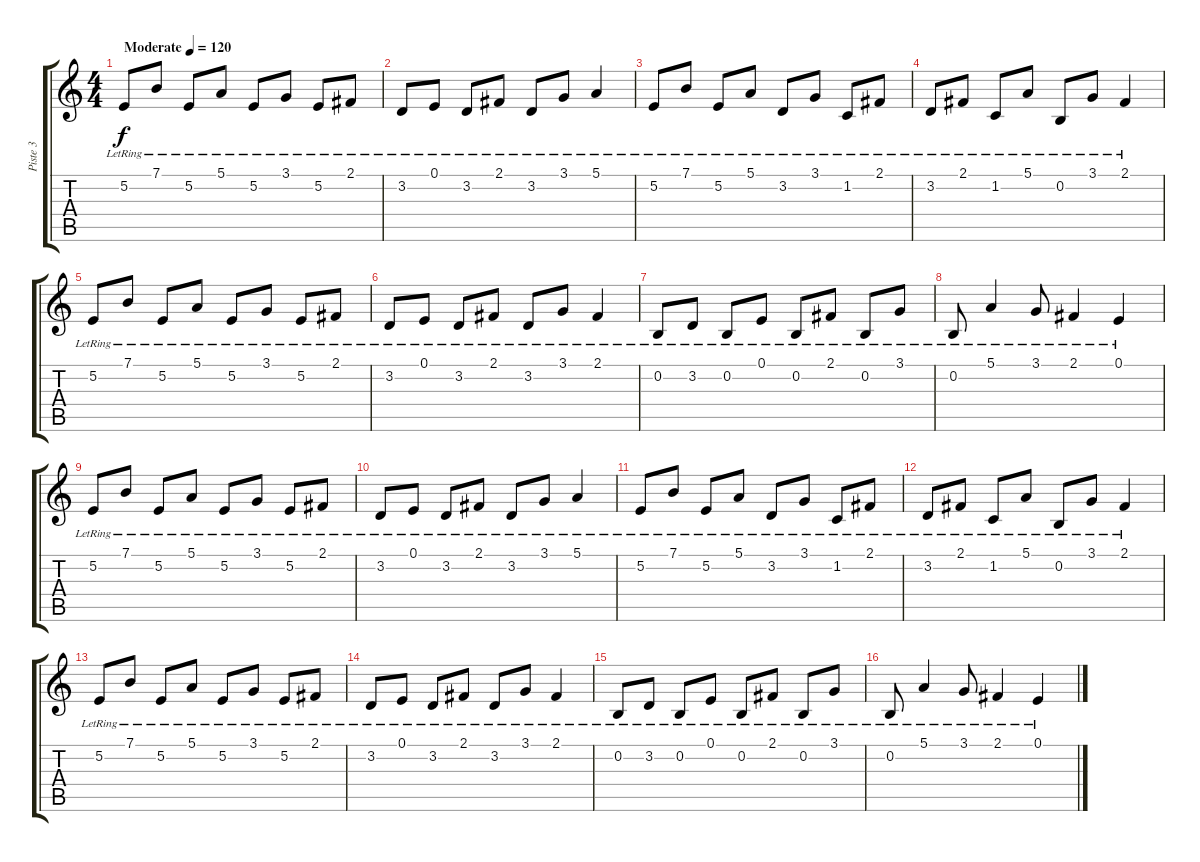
\track ("Piste 3" "Piste 3") {instrument pad1newage}
\staff {score tabs}
\tuning (E4 B3 G3 D3 A2 E2) {hide}
\ts (4 4)
\tempo (120 "Moderate")
\clef g2
\ks c
5.2{lr}.8{dy f instrument pad1newage} 7.1{lr}.8 5.2{lr}.8 5.1{lr}.8 5.2{lr}.8 3.1{lr}.8 5.2{lr}.8 2.1{lr}.8 |
3.2{lr}.8 0.1{lr}.8 3.2{lr}.8 2.1{lr}.8 3.2{lr}.8 3.1{lr}.8 5.1{lr}.4 |
5.2{lr}.8 7.1{lr}.8 5.2{lr}.8 5.1{lr}.8 3.2{lr}.8 3.1{lr}.8 1.2{lr}.8 2.1{lr}.8 |
3.2{lr}.8 2.1{lr}.8 1.2{lr}.8 5.1{lr}.8 0.2{lr}.8 3.1{lr}.8 2.1{lr}.4 |
5.2{lr}.8 7.1{lr}.8 5.2{lr}.8 5.1{lr}.8 5.2{lr}.8 3.1{lr}.8 5.2{lr}.8 2.1{lr}.8 |
3.2{lr}.8 0.1{lr}.8 3.2{lr}.8 2.1{lr}.8 3.2{lr}.8 3.1{lr}.8 2.1{lr}.4 |
0.2{lr}.8 3.2{lr}.8 0.2{lr}.8 0.1{lr}.8 0.2{lr}.8 2.1{lr}.8 0.2{lr}.8 3.1{lr}.8 |
0.2{lr}.8 5.1{lr}.4 3.1{lr}.8 2.1{lr}.4 0.1{lr}.4 |
5.2{lr}.8 7.1{lr}.8 5.2{lr}.8 5.1{lr}.8 5.2{lr}.8 3.1{lr}.8 5.2{lr}.8 2.1{lr}.8 |
3.2{lr}.8 0.1{lr}.8 3.2{lr}.8 2.1{lr}.8 3.2{lr}.8 3.1{lr}.8 5.1{lr}.4 |
5.2{lr}.8 7.1{lr}.8 5.2{lr}.8 5.1{lr}.8 3.2{lr}.8 3.1{lr}.8 1.2{lr}.8 2.1{lr}.8 |
3.2{lr}.8 2.1{lr}.8 1.2{lr}.8 5.1{lr}.8 0.2{lr}.8 3.1{lr}.8 2.1{lr}.4 |
5.2{lr}.8 7.1{lr}.8 5.2{lr}.8 5.1{lr}.8 5.2{lr}.8 3.1{lr}.8 5.2{lr}.8 2.1{lr}.8 |
3.2{lr}.8 0.1{lr}.8 3.2{lr}.8 2.1{lr}.8 3.2{lr}.8 3.1{lr}.8 2.1{lr}.4 |
0.2{lr}.8 3.2{lr}.8 0.2{lr}.8 0.1{lr}.8 0.2{lr}.8 2.1{lr}.8 0.2{lr}.8 3.1{lr}.8 |
0.2{lr}.8 5.1{lr}.4 3.1{lr}.8 2.1{lr}.4 0.1{lr}.4
